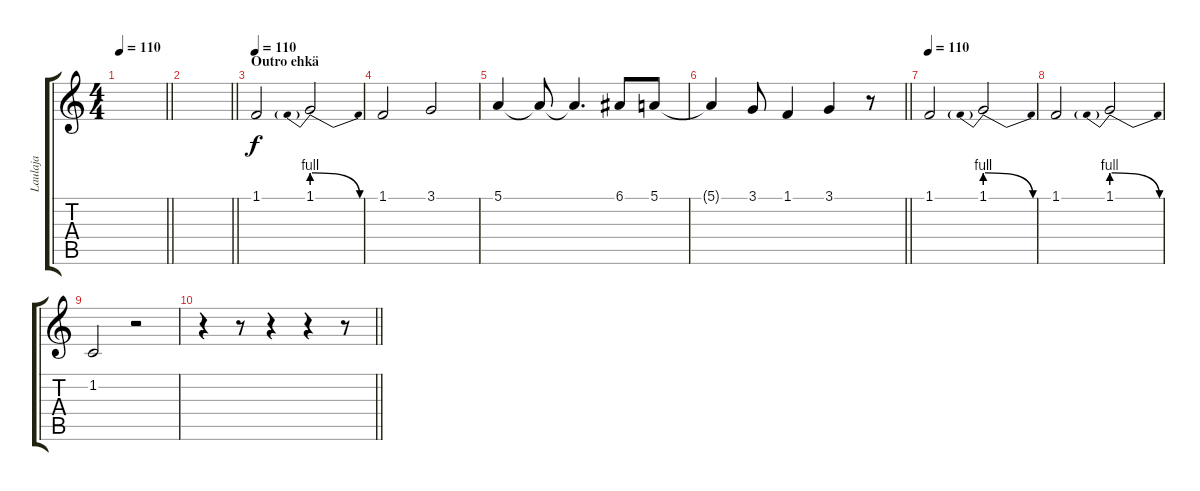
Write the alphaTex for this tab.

\track ("Laulaja" "Laulaja") {instrument lead6voice}
\staff {score tabs}
\tuning (E4 B3 G3 D3 A2 E2) {hide}
\ts (4 4)
\tempo 110
\clef g2
\barLineRight lightlight
\ks c
|
\barLineRight lightlight
|
\section ("" "Outro ehkä")
\tempo 110
1.1.2 1.1{be (prebendrelease 0 4 60 0)}.2 |
1.1.2 3.1.2 |
5.1.4 5.1{t}.8 5.1{t}.4{d} 6.1.8 5.1.8 |
\barLineRight lightlight
5.1{t}.4 3.1.8 1.1.4 3.1.4 r.8 |
\tempo 110
1.1.2 1.1{be (prebendrelease 0 4 60 0)}.2 |
1.1.2 1.1{be (prebendrelease 0 4 60 0)}.2 |
1.2.2 r.2 |
\barLineRight lightlight
r.4 r.8 r.4 r.4 r.8
